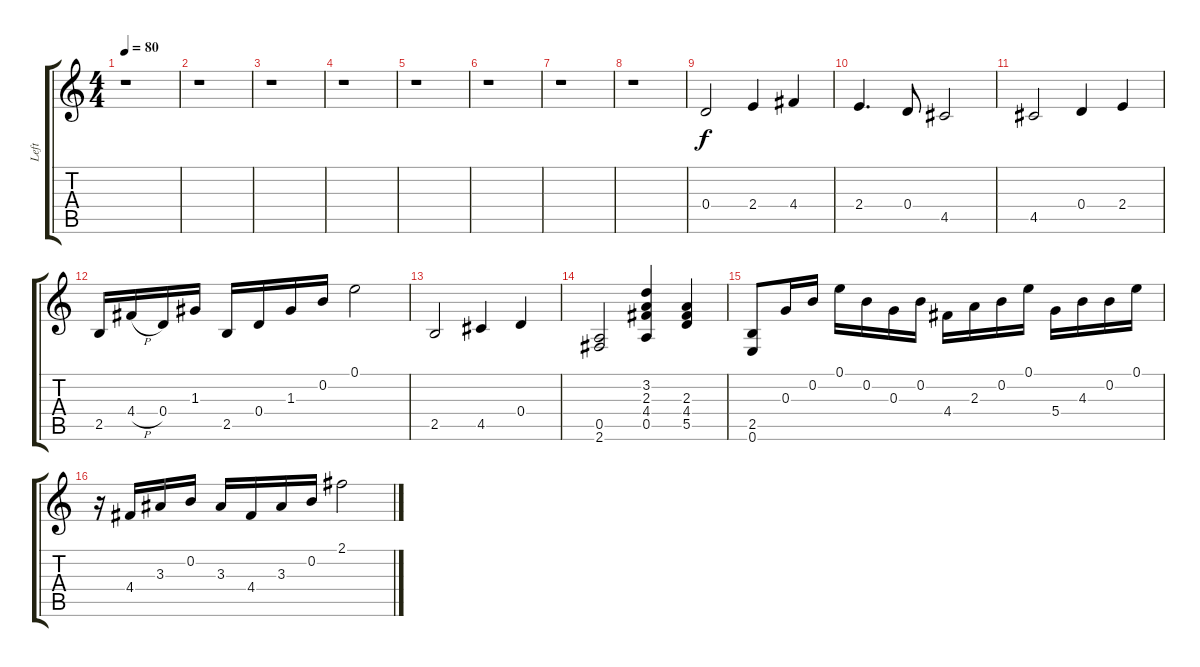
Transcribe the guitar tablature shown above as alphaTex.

\track ("Left" "Left") {instrument acousticguitarnylon}
\staff {score tabs}
\tuning (E4 B3 G3 D3 A2 E2) {hide}
\ts (4 4)
\tempo 80
\clef g2
\ks c
r.1{dy f instrument acousticguitarnylon} |
r.1 |
r.1 |
r.1 |
r.1 |
r.1 |
r.1 |
r.1 |
0.4.2 2.4.4 4.4.4 |
2.4.4{d} 0.4.8 4.5.2 |
4.5.2 0.4.4 2.4.4 |
2.5.16 4.4{h}.16 0.4.16 1.3.16 2.5.16 0.4.16 1.3.16 0.2.16 0.1.2 |
2.5.2 4.5.4 0.4.4 |
(0.5 2.6).2 (3.2 2.3 4.4 0.5).4 (2.3 4.4 5.5).4 |
(2.5 0.6).8 0.3.16 0.2.16 0.1.16 0.2.16 0.3.16 0.2.16 4.4.16 2.3.16 0.2.16 0.1.16 5.4.16 4.3.16 0.2.16 0.1.16 |
r.16 4.4.16 3.3.16 0.2.16 3.3.16 4.4.16 3.3.16 0.2.16 2.1.2
